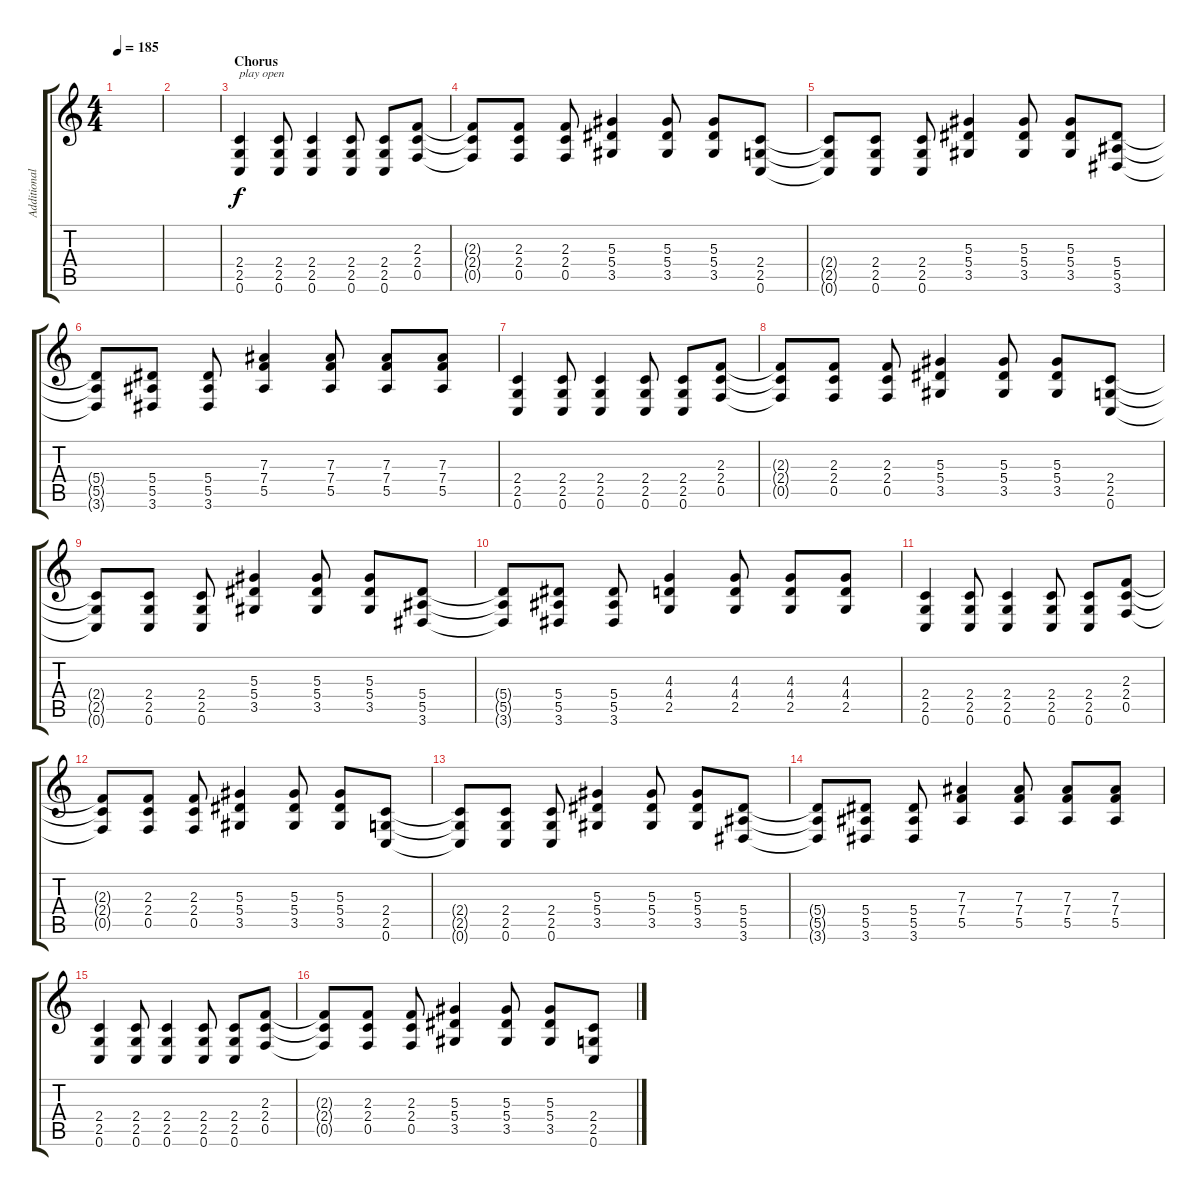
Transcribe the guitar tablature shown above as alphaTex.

\track ("Additional Guitar" "Additional") {instrument distortionguitar}
\staff {score tabs}
\tuning (C4 G3 Eb3 Bb2 F2 C2) {hide}
\ts (4 4)
\tempo 185
\clef g2
\ks c
|
|
\section ("" "Chorus")
(2.4 2.5 0.6).4{txt "play open"} (2.4 2.5 0.6).8 (2.4 2.5 0.6).4 (2.4 2.5 0.6).8 (2.4 2.5 0.6).8 (2.3 2.4 0.5).8 |
(2.3{t} 2.4{t} 0.5{t}).8 (2.3 2.4 0.5).8 (2.3 2.4 0.5).8 (5.3 5.4 3.5).4 (5.3 5.4 3.5).8 (5.3 5.4 3.5).8 (2.4 2.5 0.6).8 |
(2.4{t} 2.5{t} 0.6{t}).8 (2.4 2.5 0.6).8 (2.4 2.5 0.6).8 (5.3 5.4 3.5).4 (5.3 5.4 3.5).8 (5.3 5.4 3.5).8 (5.4 5.5 3.6).8 |
(5.4{t} 5.5{t} 3.6{t}).8 (5.4 5.5 3.6).8 (5.4 5.5 3.6).8 (7.3 7.4 5.5).4 (7.3 7.4 5.5).8 (7.3 7.4 5.5).8 (7.3 7.4 5.5).8 |
(2.4 2.5 0.6).4 (2.4 2.5 0.6).8 (2.4 2.5 0.6).4 (2.4 2.5 0.6).8 (2.4 2.5 0.6).8 (2.3 2.4 0.5).8 |
(2.3{t} 2.4{t} 0.5{t}).8 (2.3 2.4 0.5).8 (2.3 2.4 0.5).8 (5.3 5.4 3.5).4 (5.3 5.4 3.5).8 (5.3 5.4 3.5).8 (2.4 2.5 0.6).8 |
(2.4{t} 2.5{t} 0.6{t}).8 (2.4 2.5 0.6).8 (2.4 2.5 0.6).8 (5.3 5.4 3.5).4 (5.3 5.4 3.5).8 (5.3 5.4 3.5).8 (5.4 5.5 3.6).8 |
(5.4{t} 5.5{t} 3.6{t}).8 (5.4 5.5 3.6).8 (5.4 5.5 3.6).8 (4.3 4.4 2.5).4 (4.3 4.4 2.5).8 (4.3 4.4 2.5).8 (4.3 4.4 2.5).8 |
(2.4 2.5 0.6).4 (2.4 2.5 0.6).8 (2.4 2.5 0.6).4 (2.4 2.5 0.6).8 (2.4 2.5 0.6).8 (2.3 2.4 0.5).8 |
(2.3{t} 2.4{t} 0.5{t}).8 (2.3 2.4 0.5).8 (2.3 2.4 0.5).8 (5.3 5.4 3.5).4 (5.3 5.4 3.5).8 (5.3 5.4 3.5).8 (2.4 2.5 0.6).8 |
(2.4{t} 2.5{t} 0.6{t}).8 (2.4 2.5 0.6).8 (2.4 2.5 0.6).8 (5.3 5.4 3.5).4 (5.3 5.4 3.5).8 (5.3 5.4 3.5).8 (5.4 5.5 3.6).8 |
(5.4{t} 5.5{t} 3.6{t}).8 (5.4 5.5 3.6).8 (5.4 5.5 3.6).8 (7.3 7.4 5.5).4 (7.3 7.4 5.5).8 (7.3 7.4 5.5).8 (7.3 7.4 5.5).8 |
(2.4 2.5 0.6).4 (2.4 2.5 0.6).8 (2.4 2.5 0.6).4 (2.4 2.5 0.6).8 (2.4 2.5 0.6).8 (2.3 2.4 0.5).8 |
(2.3{t} 2.4{t} 0.5{t}).8 (2.3 2.4 0.5).8 (2.3 2.4 0.5).8 (5.3 5.4 3.5).4 (5.3 5.4 3.5).8 (5.3 5.4 3.5).8 (2.4 2.5 0.6).8
